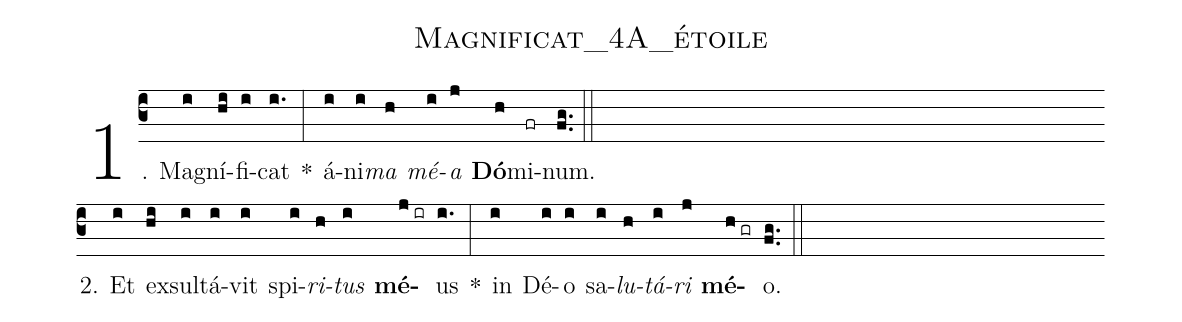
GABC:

name:Magnificat_4A_étoile;
%%
(c3) 1. Ma(i)gní(hi)fi(i)cat(i.) *(:) á(i)ni(i)<i>ma</i>(h) <i>mé</i>(i)<i>a</i>(j) <b>Dó</b>(h)mi(fr)num.(fg..) (::) (Z-)
2. Et(i) ex(hi)sul(i)tá(i)vit(i) spi(i)<i>ri</i>(h)<i>tus</i>(i) <b>mé</b>(j//ir)us(i.) *(:) in(i) Dé(i)o(i) sa(i)<i>lu</i>(h)<i>tá</i>(i)<i>ri</i>(j) <b>mé</b>(h//gr)o.(fg..) (::)
